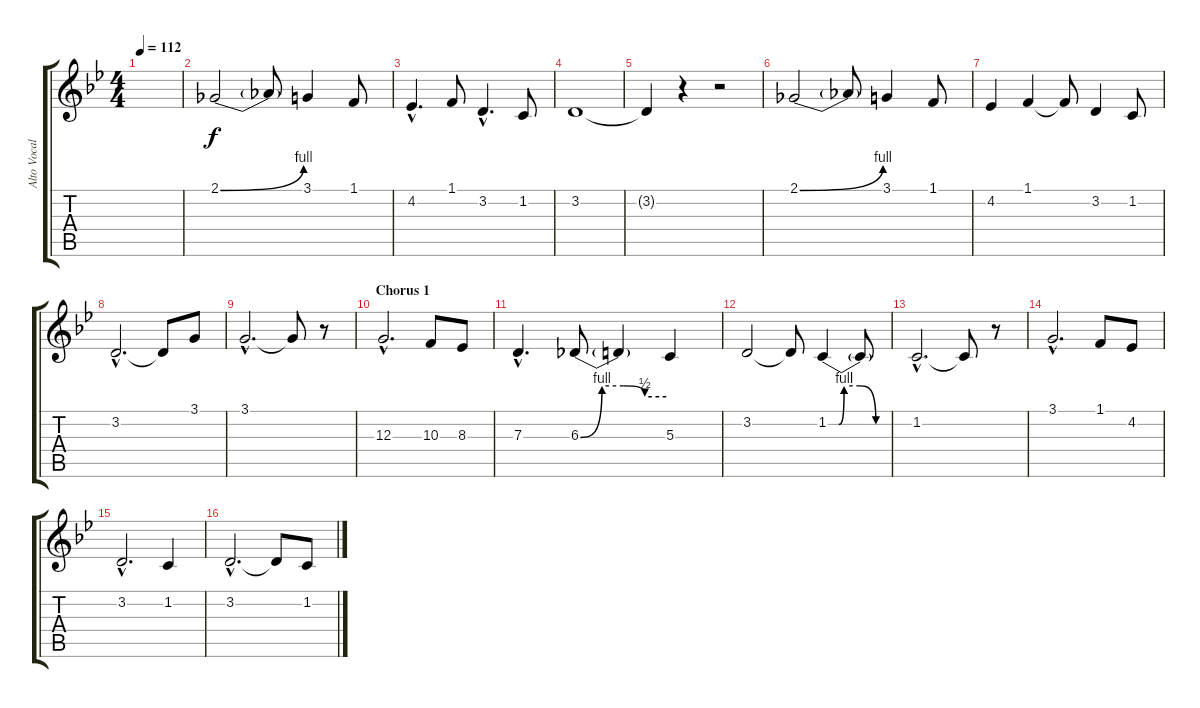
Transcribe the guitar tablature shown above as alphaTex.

\track ("Alto Vocals - Lauri" "Alto Vocal") {instrument lead2sawtooth}
\staff {score tabs}
\tuning (E4 B3 G3 D3 A2 E2) {hide}
\ts (4 4)
\tempo 112
\clef g2
\ks bb
|
2.1{be (bend 0 0 60 4)}.2 2.1{t}.8 3.1.4 1.1.8 |
4.2{hac}.4{d} 1.1.8 3.2{hac}.4{d} 1.2.8 |
3.2.1 |
3.2{t}.4 r.4 r.2 |
2.1{be (bend 0 0 60 4)}.2 2.1{t}.8 3.1.4 1.1.8 |
4.2.4 1.1.4 1.1{t}.8 3.2.4 1.2.8 |
3.2{hac}.2{d} 3.2{t}.8 3.1.8 |
3.1{hac}.2{d} 3.1{t}.8 r.8 |
\section ("" "Chorus 1")
12.3{hac}.2{d} 10.3.8 8.3.8 |
7.3{hac}.4{d} 6.3{be (custom 0 0 15 4 30 4 45 2 60 2)}.8 6.3{t}.4 5.3.4 |
3.2.2 3.2{t}.8 1.2{be (custom 0 0 10 0 15 4 30 4 45 0 60 0)}.4 1.2{t}.8 |
1.2{hac}.2{d} 1.2{t}.8 r.8 |
3.1{hac}.2{d} 1.1.8 4.2.8 |
3.2{hac}.2{d} 1.2.4 |
3.2{hac}.2{d} 3.2{t}.8 1.2.8
